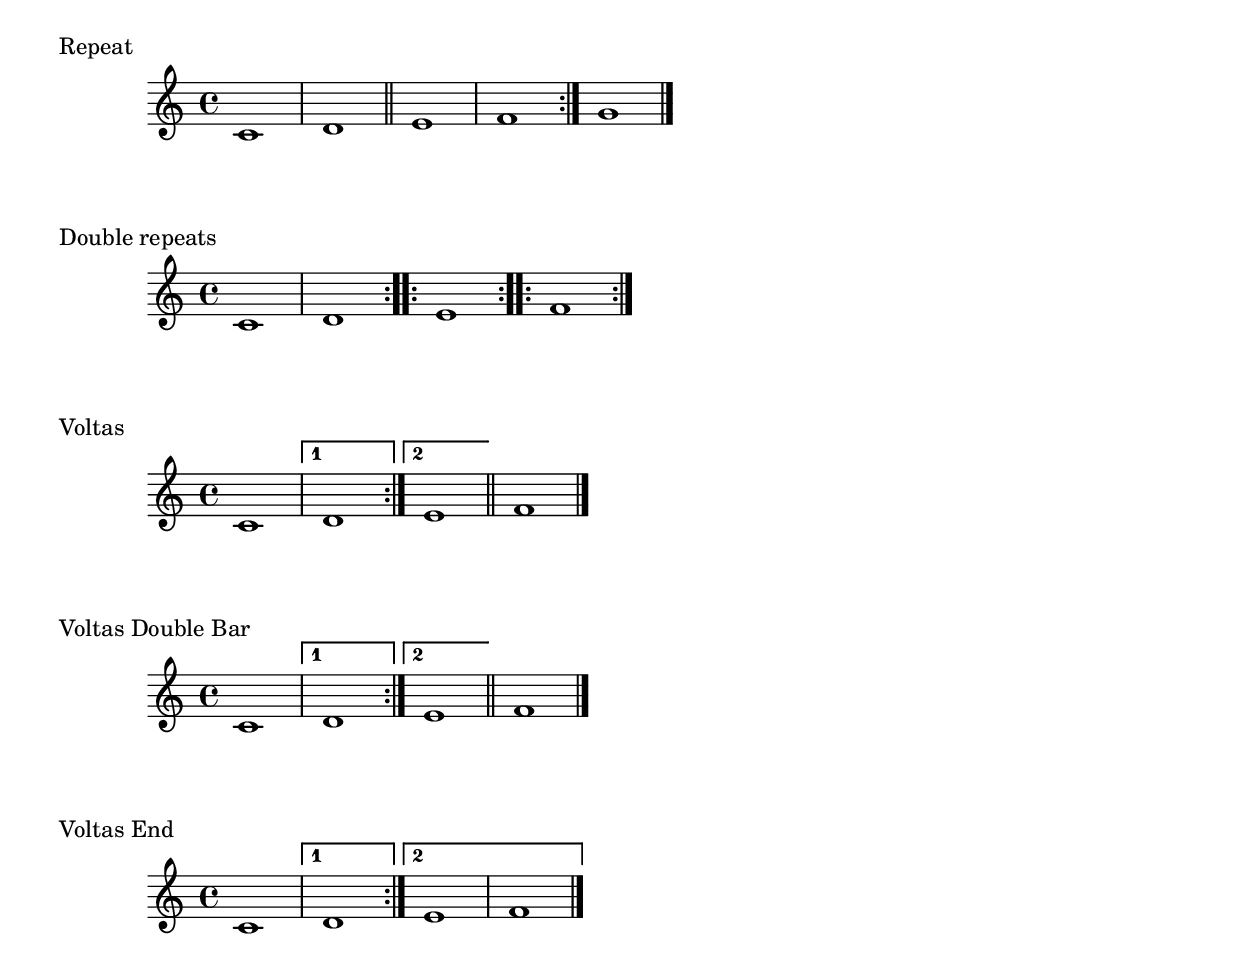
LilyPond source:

\version "2.24.1"
\header { tagline = #f }

\score {
  \header {
      piece = "Repeat"
  }
  \new Staff{
  \accidentalStyle modern
    \time 4/4 \key c \major
    \set Score.repeatCommands = #'(start-repeat) c'1 | d'1 \bar "||" e'1 | f'1 \set Score.repeatCommands = #'(end-repeat) g'1 \bar "|."
  }
}
\score {
  \header {
      piece = "Double repeats"
  }
  \new Staff{
  \accidentalStyle modern
    \time 4/4 \key c \major
    \set Score.repeatCommands = #'(start-repeat) c'1 | d'1 \set Score.repeatCommands = #'(end-repeat start-repeat) e'1 \set Score.repeatCommands = #'(end-repeat start-repeat) f'1 \set Score.repeatCommands = #'(end-repeat)
  }
}
\score {
  \header {
      piece = "Voltas"
  }
  \new Staff{
  \accidentalStyle modern
    \time 4/4 \key c \major
    \set Score.repeatCommands = #'(start-repeat) c'1 | \set Score.repeatCommands = #'((volta "1")) d'1 \set Score.repeatCommands = #'(end-repeat (volta "2")) e'1 \bar "||" \set Score.repeatCommands = #'((volta #f)) f'1 \bar "|."
  }
}
\score {
  \header {
      piece = "Voltas Double Bar"
  }
  \new Staff{
  \accidentalStyle modern
    \time 4/4 \key c \major
    \set Score.repeatCommands = #'(start-repeat) c'1 | \set Score.repeatCommands = #'((volta "1")) d'1 \set Score.repeatCommands = #'(end-repeat (volta "2")) e'1 \bar "||" \set Score.repeatCommands = #'((volta #f)) f'1 \bar "|."
  }
}
\score {
  \header {
      piece = "Voltas End"
  }
  \new Staff{
  \accidentalStyle modern
    \time 4/4 \key c \major
    \set Score.repeatCommands = #'(start-repeat) c'1 | \set Score.repeatCommands = #'((volta "1")) d'1 \set Score.repeatCommands = #'(end-repeat (volta "2")) e'1 | f'1 \set Score.repeatCommands = #'((volta #f)) \bar "|."
  }
}
